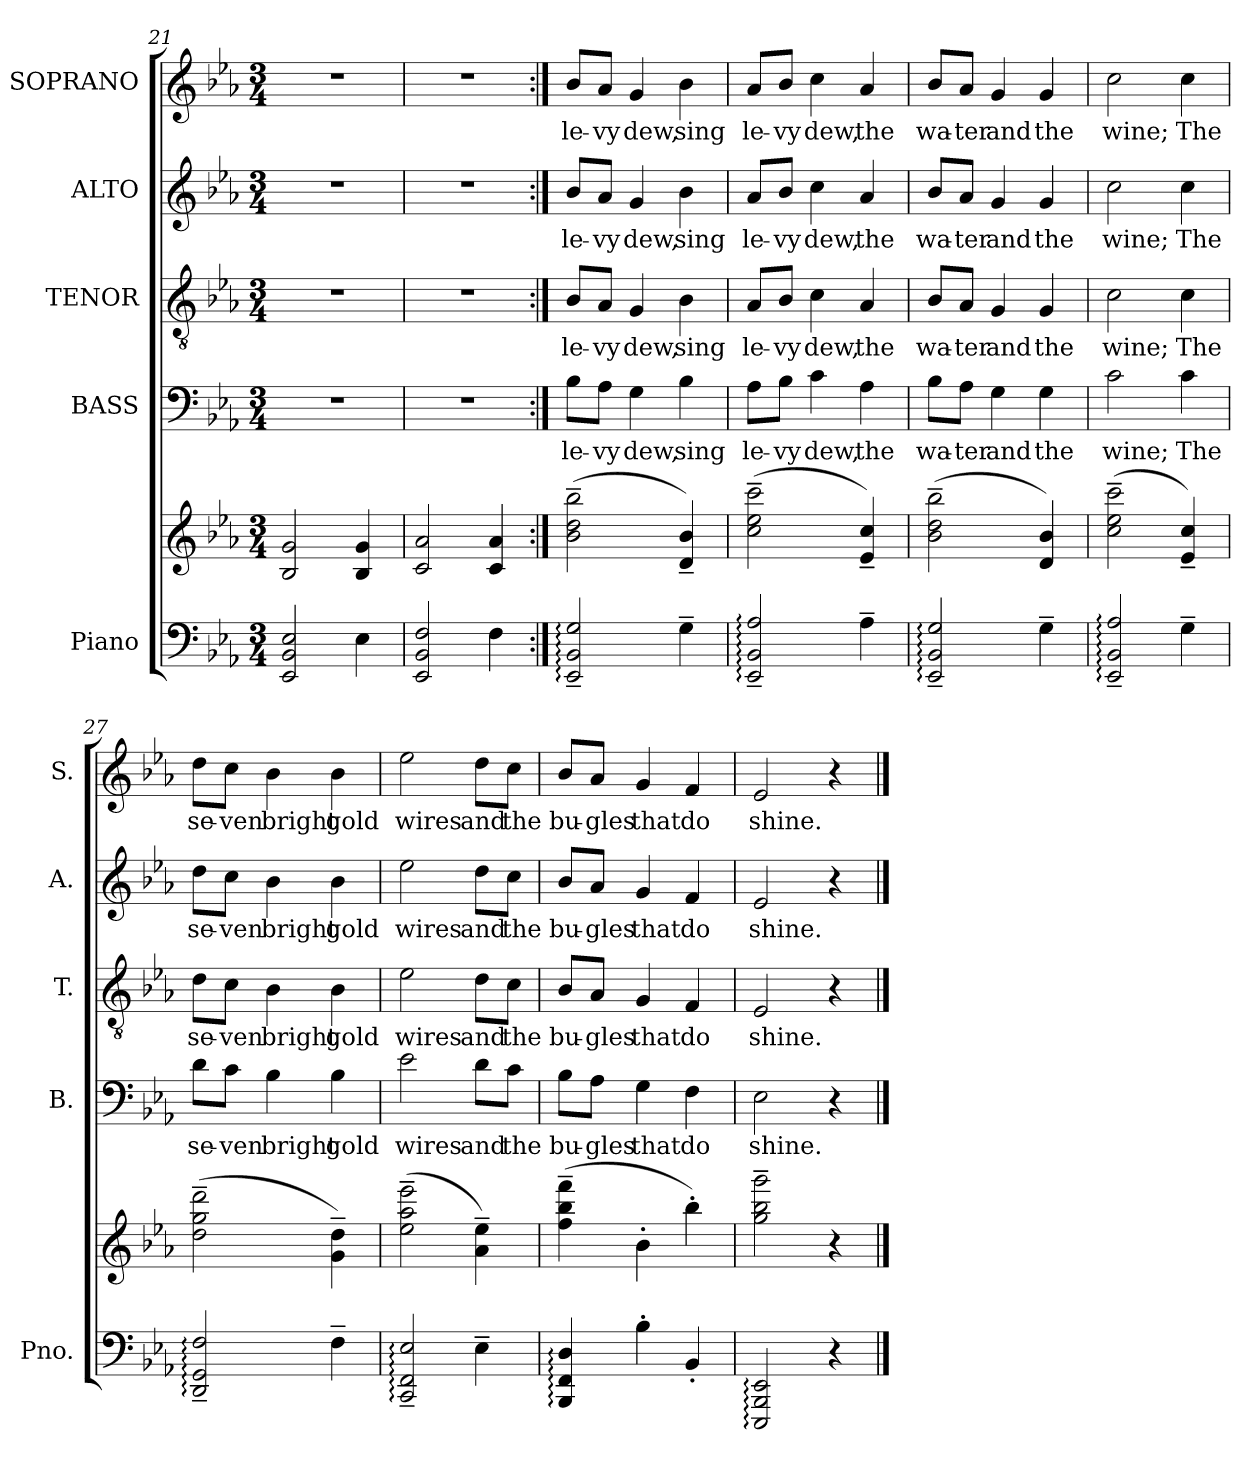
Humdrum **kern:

**kern	**kern	**kern	**text	**kern	**text	**kern	**text	**kern	**text
*part5	*part5	*part4	*part4	*part3	*part3	*part2	*part2	*part1	*part1
*staff6	*staff5	*staff4	*staff4	*staff3	*staff3	*staff2	*staff2	*staff1	*staff1
*I"Piano	*	*I"BASS	*	*I"TENOR	*	*I"ALTO	*	*I"SOPRANO	*
*I'Pno.	*	*I'B.	*	*I'T.	*	*I'A.	*	*I'S.	*
*clefF4	*clefG2	*clefF4	*	*clefGv2	*	*clefG2	*	*clefG2	*
*	*	*	*	*ITrd7c12	*	*	*	*	*
*k[b-e-a-]	*k[b-e-a-]	*k[b-e-a-]	*	*k[b-e-a-]	*	*k[b-e-a-]	*	*k[b-e-a-]	*
*E-:	*E-:	*E-:	*	*E-:	*	*E-:	*	*E-:	*
*M3/4	*M3/4	*M3/4	*	*M3/4	*	*M3/4	*	*M3/4	*
=21	=21	=21	=21	=21	=21	=21	=21	=21	=21
2EE-/ 2BB-/ 2E-/	2B-/ 2g/	2.r	.	2.r	.	2.r	.	2.r	.
4E-\	4B-/ 4g/	.	.	.	.	.	.	.	.
=22	=22	=22	=22	=22	=22	=22	=22	=22	=22
2EE-/ 2BB-/ 2F/	2c/ 2a-/	2.r	.	2.r	.	2.r	.	2.r	.
4F\	4c/ 4a-/	.	.	.	.	.	.	.	.
=23:|!	=23:|!	=23:|!	=23:|!	=23:|!	=23:|!	=23:|!	=23:|!	=23:|!	=23:|!
!	!	!	!LO:LY:b	!	!LO:LY:b	!	!LO:LY:b	!	!LO:LY:b
2EE-/:~ 2BB-/:~ 2G/:~	(>2b-\~ 2dd\~ 2bb-\~	8B-\L	le-	8BB-/L	le-	8b-/L	le-	8b-/L	le-
!	!	!	!LO:LY:b	!	!LO:LY:b	!	!LO:LY:b	!	!LO:LY:b
.	.	8A-\J	-vy	8AA-/J	-vy	8a-/J	-vy	8a-/J	-vy
!	!	!	!LO:LY:b	!	!LO:LY:b	!	!LO:LY:b	!	!LO:LY:b
.	.	4G\	dew,	4GG/	dew,	4g/	dew,	4g/	dew,
!	!	!	!LO:LY:b	!	!LO:LY:b	!	!LO:LY:b	!	!LO:LY:b
4G~\	4d/~ 4b-/~)	4B-\	sing	4BB-\	sing	4b-\	sing	4b-\	sing
!!LO:LB:g=z
=24	=24	=24	=24	=24	=24	=24	=24	=24	=24
!	!	!	!LO:LY:b	!	!LO:LY:b	!	!LO:LY:b	!	!LO:LY:b
2EE-/:~ 2BB-/:~ 2A-/:~	(>2cc\~ 2ee-\~ 2ccc\~	8A-\L	le-	8AA-/L	le-	8a-/L	le-	8a-/L	le-
!	!	!	!LO:LY:b	!	!LO:LY:b	!	!LO:LY:b	!	!LO:LY:b
.	.	8B-\J	-vy	8BB-/J	-vy	8b-/J	-vy	8b-/J	-vy
!	!	!	!LO:LY:b	!	!LO:LY:b	!	!LO:LY:b	!	!LO:LY:b
.	.	4c\	dew,	4C\	dew,	4cc\	dew,	4cc\	dew,
!	!	!	!LO:LY:b	!	!LO:LY:b	!	!LO:LY:b	!	!LO:LY:b
4A-~\	4e-/~ 4cc/~)	4A-\	the	4AA-/	the	4a-/	the	4a-/	the
=25	=25	=25	=25	=25	=25	=25	=25	=25	=25
!	!	!	!LO:LY:b	!	!LO:LY:b	!	!LO:LY:b	!	!LO:LY:b
2EE-/:~ 2BB-/:~ 2G/:~	(>2b-\~ 2dd\~ 2bb-\~	8B-\L	wa-	8BB-/L	wa-	8b-/L	wa-	8b-/L	wa-
!	!	!	!LO:LY:b	!	!LO:LY:b	!	!LO:LY:b	!	!LO:LY:b
.	.	8A-\J	-ter	8AA-/J	-ter	8a-/J	-ter	8a-/J	-ter
!	!	!	!LO:LY:b	!	!LO:LY:b	!	!LO:LY:b	!	!LO:LY:b
.	.	4G\	and	4GG/	and	4g/	and	4g/	and
!	!	!	!LO:LY:b	!	!LO:LY:b	!	!LO:LY:b	!	!LO:LY:b
4G~\	4d/ 4b-/)	4G\	the	4GG/	the	4g/	the	4g/	the
=26	=26	=26	=26	=26	=26	=26	=26	=26	=26
!	!	!	!LO:LY:b	!	!LO:LY:b	!	!LO:LY:b	!	!LO:LY:b
2EE-/:~ 2BB-/:~ 2A-/:~	(>2cc\~ 2ee-\~ 2ccc\~	2c\	wine;	2C\	wine;	2cc\	wine;	2cc\	wine;
!	!	!	!LO:LY:b	!	!LO:LY:b	!	!LO:LY:b	!	!LO:LY:b
4G~\	4e-/~ 4cc/~)	4c\	The	4C\	The	4cc\	The	4cc\	The
=27	=27	=27	=27	=27	=27	=27	=27	=27	=27
!	!	!	!LO:LY:b	!	!LO:LY:b	!	!LO:LY:b	!	!LO:LY:b
2DD/:~ 2GG/:~ 2F/:~	(>2dd\~ 2gg\~ 2ddd\~	8d\L	se-	8D\L	se-	8dd\L	se-	8dd\L	se-
!	!	!	!LO:LY:b	!	!LO:LY:b	!	!LO:LY:b	!	!LO:LY:b
.	.	8c\J	-ven	8C\J	-ven	8cc\J	-ven	8cc\J	-ven
!	!	!	!LO:LY:b	!	!LO:LY:b	!	!LO:LY:b	!	!LO:LY:b
.	.	4B-\	bright	4BB-\	bright	4b-\	bright	4b-\	bright
!	!	!	!LO:LY:b	!	!LO:LY:b	!	!LO:LY:b	!	!LO:LY:b
4F~\	4g\~ 4dd\~)	4B-\	gold	4BB-\	gold	4b-\	gold	4b-\	gold
=28	=28	=28	=28	=28	=28	=28	=28	=28	=28
!	!	!	!LO:LY:b	!	!LO:LY:b	!	!LO:LY:b	!	!LO:LY:b
2CC/:~ 2FF/:~ 2E-/:~	(>2ee-\~ 2aa-\~ 2eee-\~	2e-\	wires	2E-\	wires	2ee-\	wires	2ee-\	wires
!	!	!	!LO:LY:b	!	!LO:LY:b	!	!LO:LY:b	!	!LO:LY:b
4E-~\	4a-\~ 4ee-\~)	8d\L	and	8D\L	and	8dd\L	and	8dd\L	and
!	!	!	!LO:LY:b	!	!LO:LY:b	!	!LO:LY:b	!	!LO:LY:b
.	.	8c\J	the	8C\J	the	8cc\J	the	8cc\J	the
=29	=29	=29	=29	=29	=29	=29	=29	=29	=29
!	!	!	!LO:LY:b	!	!LO:LY:b	!	!LO:LY:b	!	!LO:LY:b
4BBB-/: 4FF/: 4D/:	(>4ff\~ 4bb-\~ 4fff\~	8B-\L	bu-	8BB-/L	bu-	8b-/L	bu-	8b-/L	bu-
!	!	!	!LO:LY:b	!	!LO:LY:b	!	!LO:LY:b	!	!LO:LY:b
.	.	8A-\J	-gles	8AA-/J	-gles	8a-/J	-gles	8a-/J	-gles
!	!	!	!LO:LY:b	!	!LO:LY:b	!	!LO:LY:b	!	!LO:LY:b
4B-'\	4b-'\	4G\	that	4GG/	that	4g/	that	4g/	that
!	!	!	!LO:LY:b	!	!LO:LY:b	!	!LO:LY:b	!	!LO:LY:b
4BB-'/	4bb-'\)	4F\	do	4FF/	do	4f/	do	4f/	do
=30	=30	=30	=30	=30	=30	=30	=30	=30	=30
!	!	!	!LO:LY:b	!	!LO:LY:b	!	!LO:LY:b	!	!LO:LY:b
2EEE-/: 2BBB-/: 2EE-/:	2gg\~ 2bb-\~ 2ggg\~	2E-\	shine.	2EE-/	shine.	2e-/	shine.	2e-/	shine.
4r	4r	4r	.	4r	.	4r	.	4r	.
==	==	==	==	==	==	==	==	==	==
*-	*-	*-	*-	*-	*-	*-	*-	*-	*-
